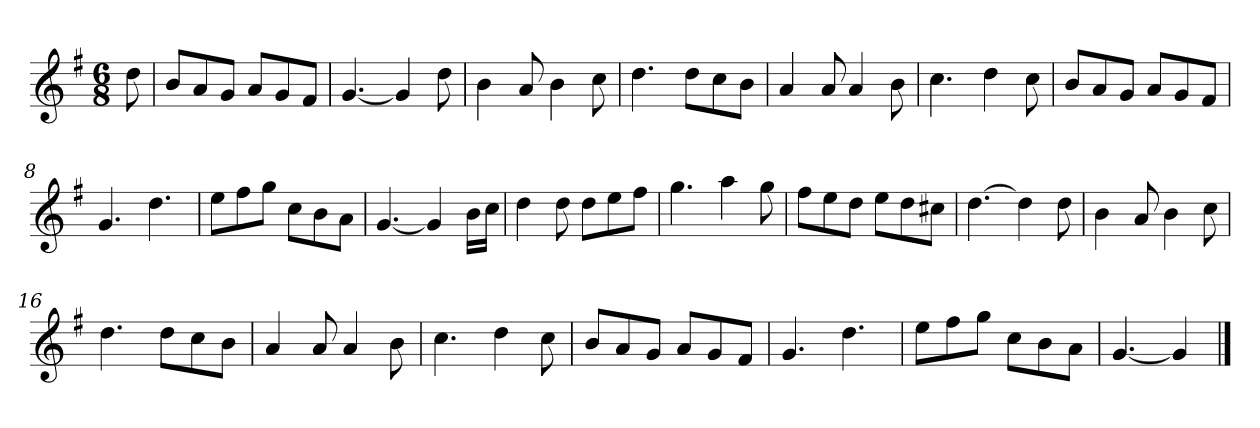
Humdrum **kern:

**kern
*part1
*staff1
*k[f#]
*M6/8
*MM120
=
8dd
=1
8bL
8a
8gJ
8aL
8g
8f#J
=2
[4.g
4g]
8dd
=3
4b
8a
4b
8cc
=4
4.dd
8ddL
8cc
8bJ
=5
4a
8a
4a
8b
=6
4.cc
4dd
8cc
=7
8bL
8a
8gJ
8aL
8g
8f#J
=8
4.g
4.dd
=9
8eeL
8ff#
8ggJ
8ccL
8b
8aJ
=10
[4.g
4g]
16bLL
16ccJJ
=11
4dd
8dd
8ddL
8ee
8ff#J
=12
4.gg
4aa
8gg
=13
8ff#L
8ee
8ddJ
8eeL
8dd
8cc#XJ
=14
[4.dd
4dd]
8dd
=15
4b
8a
4b
8cc
=16
4.dd
8ddL
8cc
8bJ
=17
4a
8a
4a
8b
=18
4.cc
4dd
8cc
=19
8bL
8a
8gJ
8aL
8g
8f#J
=20
4.g
4.dd
=21
8eeL
8ff#
8ggJ
8ccL
8b
8aJ
=22
[4.g
4g]
==
*-
